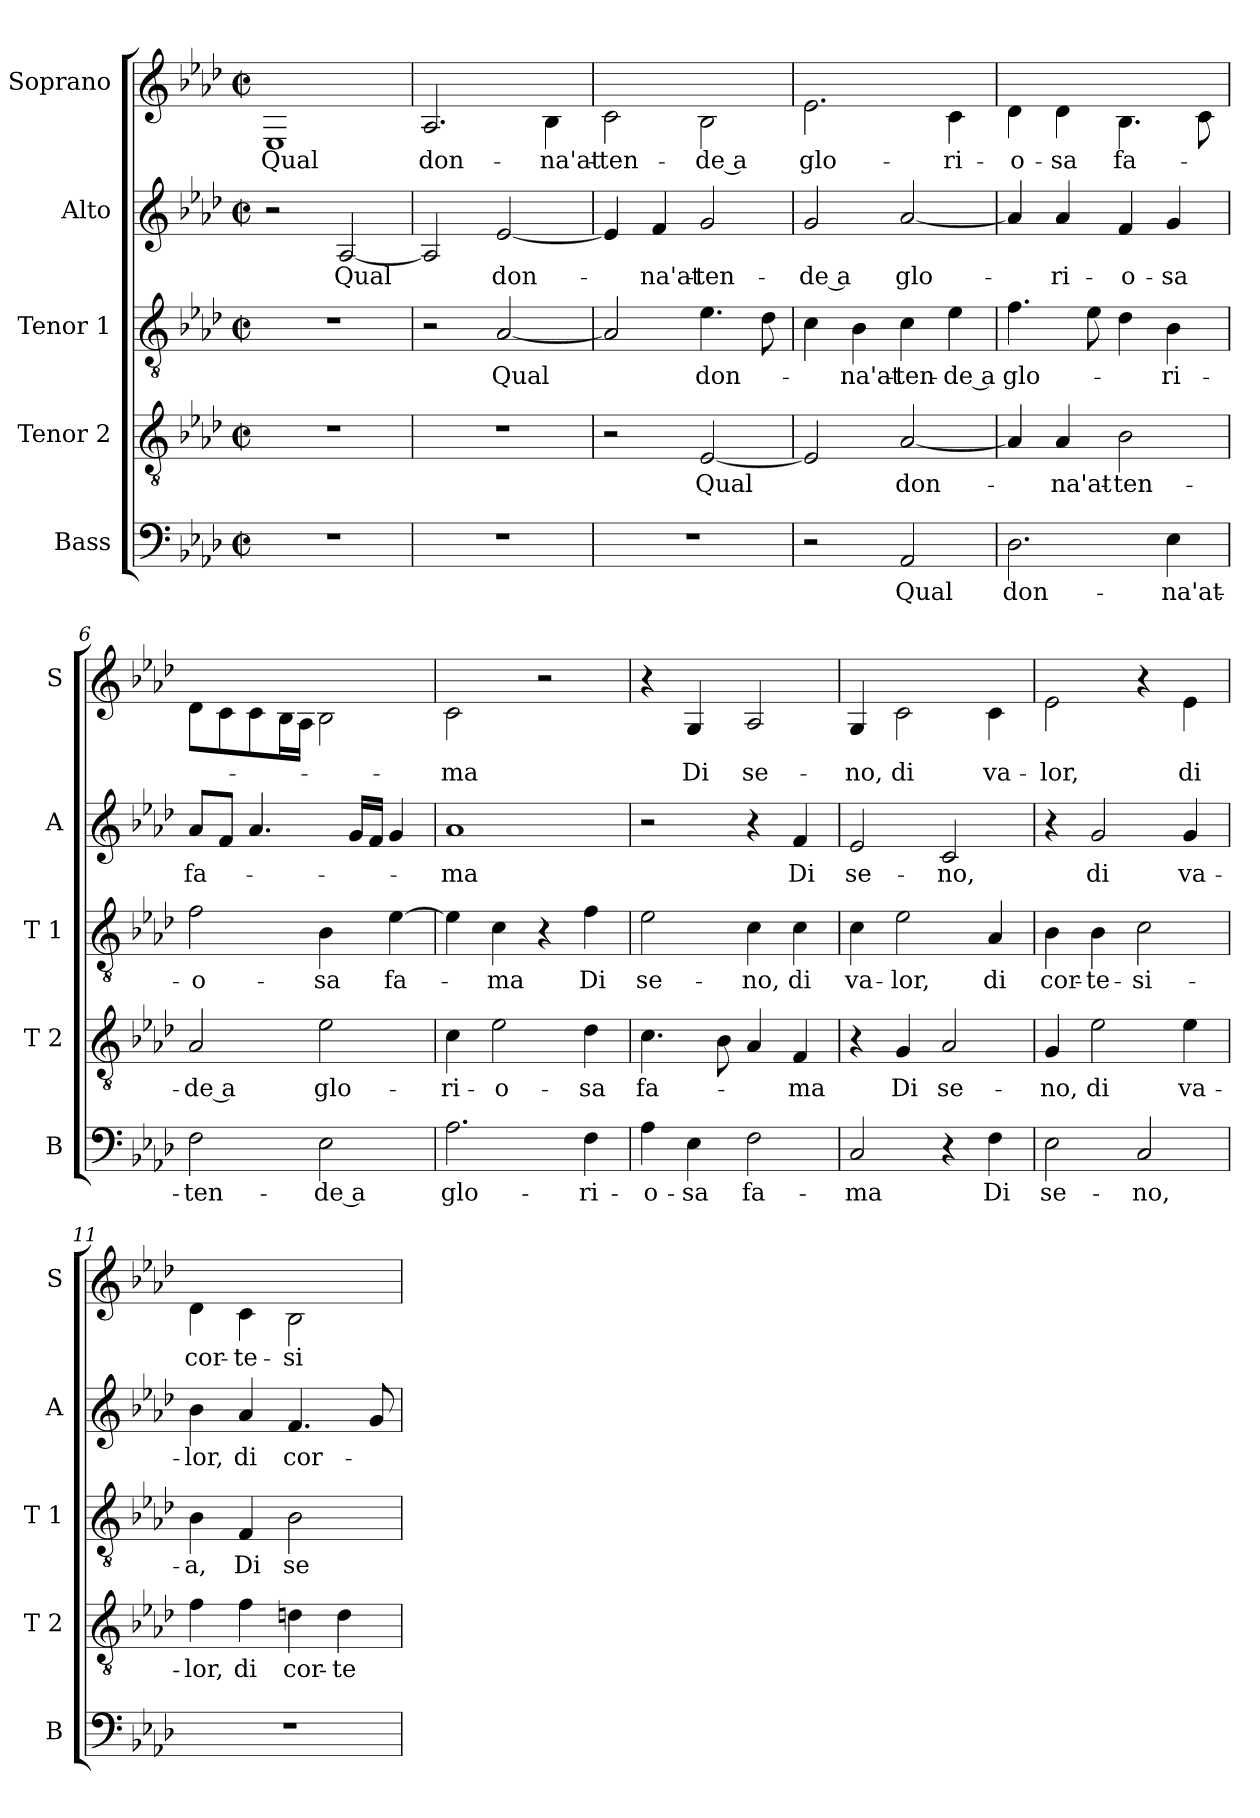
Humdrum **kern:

**kern	**text	**kern	**text	**kern	**text	**kern	**text	**kern	**text
*part5	*part5	*part4	*part4	*part3	*part3	*part2	*part2	*part1	*part1
*staff5	*staff5	*staff4	*staff4	*staff3	*staff3	*staff2	*staff2	*staff1	*staff1
*I"Bass	*	*I"Tenor 2	*	*I"Tenor 1	*	*I"Alto	*	*I"Soprano	*
*I'B	*	*I'T 2	*	*I'T 1	*	*I'A	*	*I'S	*
*clefF4	*	*clefGv2	*	*clefGv2	*	*clefG2	*	*clefG2	*
*	*	*	*	*	*	*	*	*ITrd-7c-12	*
*k[b-e-a-d-]	*	*k[b-e-a-d-]	*	*k[b-e-a-d-]	*	*k[b-e-a-d-]	*	*k[b-e-a-d-]	*
*A-:	*	*A-:	*	*A-:	*	*A-:	*	*A-:	*
*M2/2	*	*M2/2	*	*M2/2	*	*M2/2	*	*M2/2	*
*met(c|)	*	*met(c|)	*	*met(c|)	*	*met(c|)	*	*met(c|)	*
=1	=1	=1	=1	=1	=1	=1	=1	=1	=1
!	!	!	!	!	!	!	!	!	!LO:LY:b
1r	.	1r	.	1r	.	2r	.	1e-	Qual
!	!	!	!	!	!	!	!LO:LY:b	!	!
.	.	.	.	.	.	[2A-/	Qual	.	.
=2	=2	=2	=2	=2	=2	=2	=2	=2	=2
!	!	!	!	!	!	!	!	!	!LO:LY:b
1r	.	1r	.	2r	.	2A-/]	.	2.a-/	don-
!	!	!	!	!	!LO:LY:b	!	!LO:LY:b	!	!
.	.	.	.	[2A-/	Qual	[2e-/	don-	.	.
!	!	!	!	!	!	!	!	!	!LO:LY:b
.	.	.	.	.	.	.	.	4b-\	-na'at-
=3	=3	=3	=3	=3	=3	=3	=3	=3	=3
!	!	!	!	!	!	!	!	!	!LO:LY:b
1r	.	2r	.	2A-/]	.	4e-/]	.	2cc\	-ten-
!	!	!	!	!	!	!	!LO:LY:b	!	!
.	.	.	.	.	.	4f/	-na'at-	.	.
!	!	!	!LO:LY:b	!	!LO:LY:b	!	!LO:LY:b	!	!LO:LY:b
.	.	[2E-/	Qual	4.e-\	don-	2g/	-ten-	2b-\	-de a
.	.	.	.	8d-\	.	.	.	.	.
=4	=4	=4	=4	=4	=4	=4	=4	=4	=4
!	!	!	!	!	!	!	!LO:LY:b	!	!LO:LY:b
2r	.	2E-/]	.	4c\	.	2g/	-de a	2.ee-\	glo-
!	!	!	!	!	!LO:LY:b	!	!	!	!
.	.	.	.	4B-\	-na'at-	.	.	.	.
!	!LO:LY:b	!	!LO:LY:b	!	!LO:LY:b	!	!LO:LY:b	!	!
2AA-/	Qual	[2A-/	don-	4c\	-ten-	[2a-/	glo-	.	.
!	!	!	!	!	!LO:LY:b	!	!	!	!LO:LY:b
.	.	.	.	4e-\	-de a	.	.	4cc\	-ri-
=5	=5	=5	=5	=5	=5	=5	=5	=5	=5
!	!LO:LY:b	!	!	!	!LO:LY:b	!	!	!	!LO:LY:b
2.D-\	don-	4A-/]	.	4.f\	glo-	4a-/]	.	4dd-\	-o-
!	!	!	!LO:LY:b	!	!	!	!LO:LY:b	!	!LO:LY:b
.	.	4A-/	-na'at-	.	.	4a-/	-ri-	4dd-\	-sa
.	.	.	.	8e-\	.	.	.	.	.
!	!	!	!LO:LY:b	!	!	!	!LO:LY:b	!	!LO:LY:b
.	.	2B-\	-ten-	4d-\	.	4f/	-o-	4.b-\	fa-
!	!LO:LY:b	!	!	!	!LO:LY:b	!	!LO:LY:b	!	!
4E-\	-na'at-	.	.	4B-\	-ri-	4g/	-sa	.	.
.	.	.	.	.	.	.	.	8cc\	.
=6	=6	=6	=6	=6	=6	=6	=6	=6	=6
!	!LO:LY:b	!	!LO:LY:b	!	!LO:LY:b	!	!LO:LY:b	!	!
2F\	-ten-	2A-/	-de a	2f\	-o-	8a-/L	fa-	8dd-\L	.
.	.	.	.	.	.	8f/J	.	8cc\	.
.	.	.	.	.	.	4.a-/	.	8cc\	.
.	.	.	.	.	.	.	.	16b-\L	.
.	.	.	.	.	.	.	.	16a-\JJ	.
!	!LO:LY:b	!	!LO:LY:b	!	!LO:LY:b	!	!	!	!
2E-\	-de a	2e-\	glo-	4B-\	-sa	.	.	2b-\	.
.	.	.	.	.	.	16g/LL	.	.	.
.	.	.	.	.	.	16f/JJ	.	.	.
!	!	!	!	!	!LO:LY:b	!	!	!	!
.	.	.	.	[4e-\	fa-	4g/	.	.	.
!!LO:LB:g=z
=7	=7	=7	=7	=7	=7	=7	=7	=7	=7
!	!LO:LY:b	!	!LO:LY:b	!	!	!	!LO:LY:b	!	!LO:LY:b
2.A-\	glo-	4c\	-ri-	4e-\]	.	1a-	-ma	2cc\	-ma
!	!	!	!LO:LY:b	!	!LO:LY:b	!	!	!	!
.	.	2e-\	-o-	4c\	-ma	.	.	.	.
.	.	.	.	4r	.	.	.	2r	.
!	!LO:LY:b	!	!LO:LY:b	!	!LO:LY:b	!	!	!	!
4F\	-ri-	4d-\	-sa	4f\	Di	.	.	.	.
=8	=8	=8	=8	=8	=8	=8	=8	=8	=8
!	!LO:LY:b	!	!LO:LY:b	!	!LO:LY:b	!	!	!	!
4A-\	-o-	4.c\	fa-	2e-\	se-	2r	.	4r	.
!	!LO:LY:b	!	!	!	!	!	!	!	!LO:LY:b
4E-\	-sa	.	.	.	.	.	.	4g/	Di
.	.	8B-\	.	.	.	.	.	.	.
!	!LO:LY:b	!	!	!	!LO:LY:b	!	!	!	!LO:LY:b
2F\	fa-	4A-/	.	4c\	-no,	4r	.	2a-/	se-
!	!	!	!LO:LY:b	!	!LO:LY:b	!	!LO:LY:b	!	!
.	.	4F/	-ma	4c\	di	4f/	Di	.	.
=9	=9	=9	=9	=9	=9	=9	=9	=9	=9
!	!LO:LY:b	!	!	!	!LO:LY:b	!	!LO:LY:b	!	!LO:LY:b
2C/	-ma	4r	.	4c\	va-	2e-/	se-	4g/	-no,
!	!	!	!LO:LY:b	!	!LO:LY:b	!	!	!	!LO:LY:b
.	.	4G/	Di	2e-\	-lor,	.	.	2cc\	di
!	!	!	!LO:LY:b	!	!	!	!LO:LY:b	!	!
4r	.	2A-/	se-	.	.	2c/	-no,	.	.
!	!LO:LY:b	!	!	!	!LO:LY:b	!	!	!	!LO:LY:b
4F\	Di	.	.	4A-/	di	.	.	4cc\	va-
=10	=10	=10	=10	=10	=10	=10	=10	=10	=10
!	!LO:LY:b	!	!LO:LY:b	!	!LO:LY:b	!	!	!	!LO:LY:b
2E-\	se-	4G/	-no,	4B-\	cor-	4r	.	2ee-\	-lor,
!	!	!	!LO:LY:b	!	!LO:LY:b	!	!LO:LY:b	!	!
.	.	2e-\	di	4B-\	-te-	2g/	di	.	.
!	!LO:LY:b	!	!	!	!LO:LY:b	!	!	!	!
2C/	-no,	.	.	2c\	-si-	.	.	4r	.
!	!	!	!LO:LY:b	!	!	!	!LO:LY:b	!	!LO:LY:b
.	.	4e-\	va-	.	.	4g/	va-	4ee-\	di
=11	=11	=11	=11	=11	=11	=11	=11	=11	=11
!	!	!	!LO:LY:b	!	!LO:LY:b	!	!LO:LY:b	!	!LO:LY:b
1r	.	4f\	-lor,	4B-\	-a,	4b-\	-lor,	4dd-\	cor-
!	!	!	!LO:LY:b	!	!LO:LY:b	!	!LO:LY:b	!	!LO:LY:b
.	.	4f\	di	4F/	Di	4a-/	di	4cc\	-te-
!	!	!	!LO:LY:b	!	!LO:LY:b	!	!LO:LY:b	!	!LO:LY:b
.	.	4dn\	cor-	2B-\	se-	4.f/	cor-	2b-\	-si-
!	!	!	!LO:LY:b	!	!	!	!	!	!
.	.	4d\	-te-	.	.	.	.	.	.
.	.	.	.	.	.	8g/	.	.	.
=	=	=	=	=	=	=	=	=	=
*-	*-	*-	*-	*-	*-	*-	*-	*-	*-
